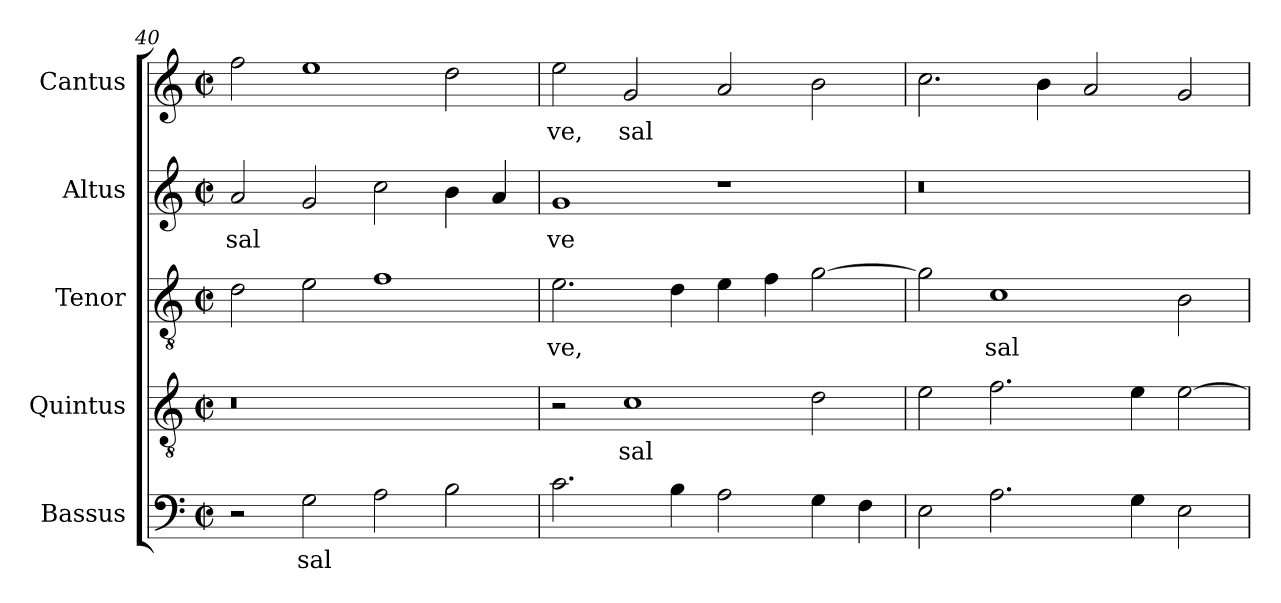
**kern	**text	**kern	**text	**kern	**text	**kern	**text	**kern	**text
*part5	*part5	*part4	*part4	*part3	*part3	*part2	*part2	*part1	*part1
*staff5	*staff5	*staff4	*staff4	*staff3	*staff3	*staff2	*staff2	*staff1	*staff1
*I"Bassus	*	*I"Quintus	*	*I"Tenor	*	*I"Altus	*	*I"Cantus	*
*clefF4	*	*clefGv2	*	*clefGv2	*	*clefG2	*	*clefG2	*
*M2/2	*	*M2/2	*	*M2/2	*	*M2/2	*	*M2/2	*
*met(c|)	*	*met(c|)	*	*met(c|)	*	*met(c|)	*	*met(c|)	*
=40	=40	=40	=40	=40	=40	=40	=40	=40	=40
!	!	!	!	!	!	!	!LO:LY:b	!	!
2r	.	0r	.	2d\	.	2a/	sal	2ff\	.
!	!LO:LY:b	!	!	!	!	!	!	!	!
2G\	sal	.	.	2e\	.	2g/	.	1ee	.
2A\	.	.	.	1f	.	2cc\	.	.	.
2B\	.	.	.	.	.	4b\	.	2dd\	.
.	.	.	.	.	.	4a/	.	.	.
=41	=41	=41	=41	=41	=41	=41	=41	=41	=41
!	!	!	!	!	!LO:LY:b	!	!LO:LY:b:cj	!	!LO:LY:b:cj
2.c\	.	2r	.	2.e\	ve,	1g	ve	2ee\	ve,
!	!	!	!LO:LY:b:cj	!	!	!	!	!	!LO:LY:b
.	.	1c	sal	.	.	.	.	2g/	sal
4B\	.	.	.	4d\	.	.	.	.	.
2A\	.	.	.	4e\	.	1r	.	2a/	.
.	.	.	.	4f\	.	.	.	.	.
4G\	.	2d\	.	[>2g\	.	.	.	2b\	.
4F\	.	.	.	.	.	.	.	.	.
=42	=42	=42	=42	=42	=42	=42	=42	=42	=42
2E\	.	2e\	.	2g\]	.	0r	.	2.cc\	.
!	!	!	!	!	!LO:LY:b:cj	!	!	!	!
2.A\	.	2.f\	.	1c	sal	.	.	.	.
.	.	.	.	.	.	.	.	4b\	.
.	.	.	.	.	.	.	.	2a/	.
4G\	.	4e\	.	.	.	.	.	.	.
2E\	.	[>2e\	.	2B\	.	.	.	2g/	.
=	=	=	=	=	=	=	=	=	=
*-	*-	*-	*-	*-	*-	*-	*-	*-	*-
